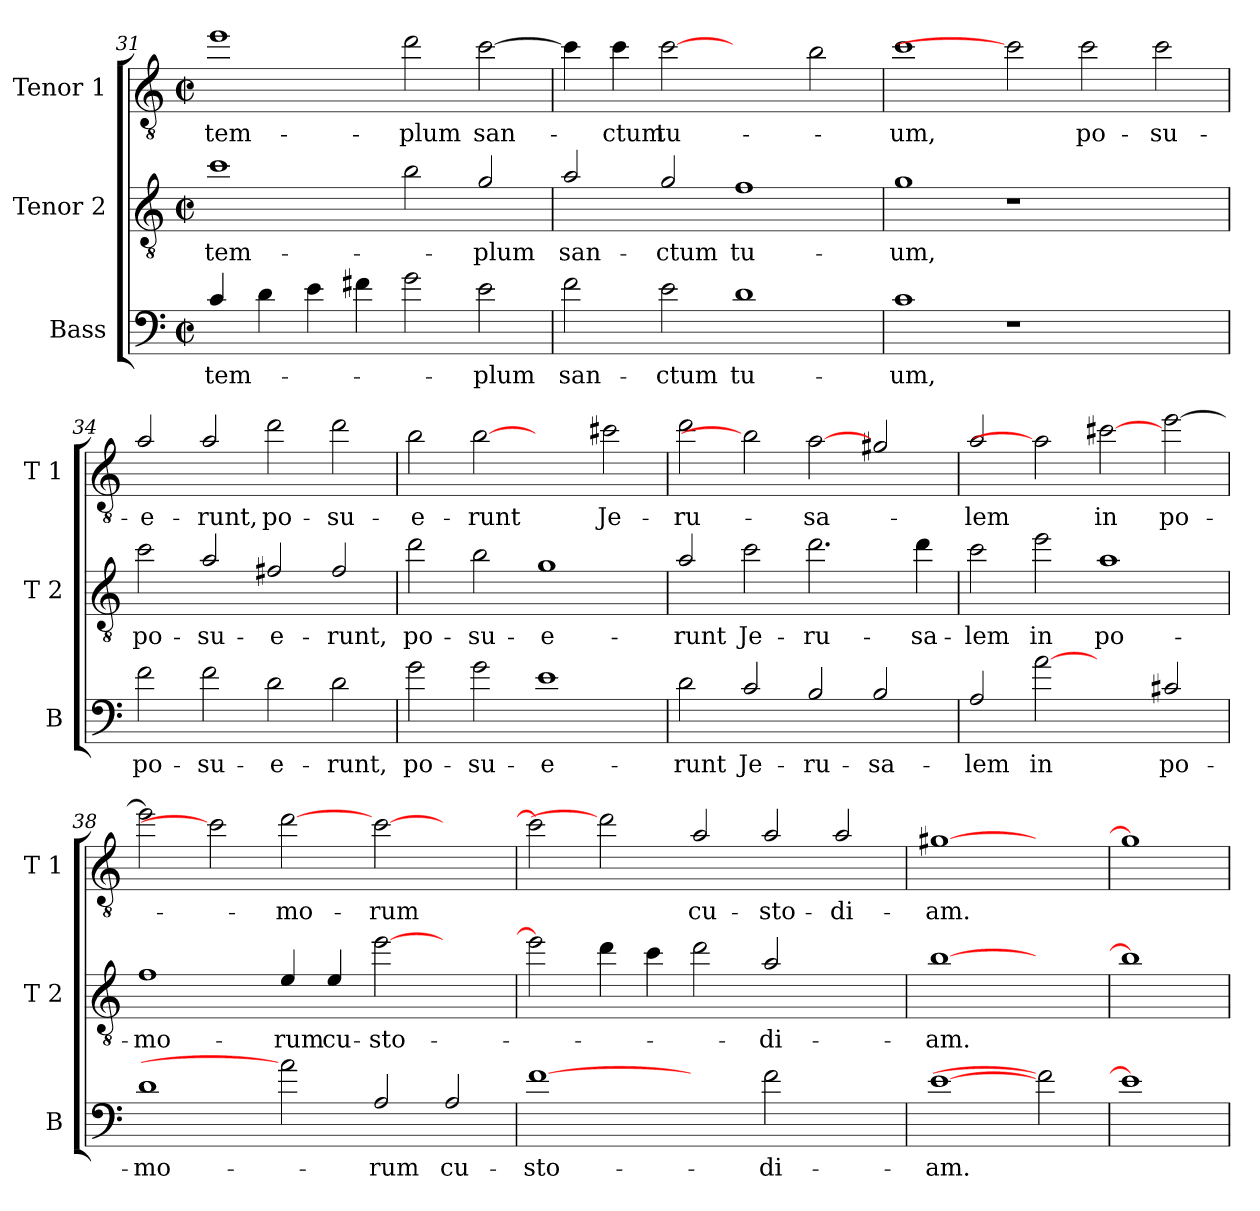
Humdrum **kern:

**kern	**text	**kern	**text	**kern	**text
*part3	*part3	*part2	*part2	*part1	*part1
*staff3	*staff3	*staff2	*staff2	*staff1	*staff1
*I"Bass	*	*I"Tenor 2	*	*I"Tenor 1	*
*I'B	*	*I'T 2	*	*I'T 1	*
*clefF4	*	*clefGv2	*	*clefGv2	*
*ITrd7c12	*	*ITrd7c12	*	*ITrd7c12	*
*k[]	*	*k[]	*	*k[]	*
*C:	*	*C:	*	*C:	*
*M2/2	*	*M2/2	*	*M2/2	*
*met(c|)	*	*met(c|)	*	*met(c|)	*
=31	=31	=31	=31	=31	=31
!	!LO:LY:b	!	!LO:LY:b	!	!LO:LY:b
4C/	tem-	1c	tem-	1e	tem-
4D\	.	.	.	.	.
4E\	.	.	.	.	.
4F#X\	.	.	.	.	.
!	!	!	!	!	!LO:LY:b
2G\	.	2B\	.	2d\	-plum
!	!LO:LY:b	!	!LO:LY:b	!	!LO:LY:b
2E\	-plum	2G/	-plum	[2c\	san-
=32	=32	=32	=32	=32	=32
!	!LO:LY:b	!	!LO:LY:b	!	!
2F\	san-	2A/	san-	4c\]	.
!	!	!	!	!	!LO:LY:b
.	.	.	.	4c\	-ctum
!	!LO:LY:b	!	!LO:LY:b	!	!LO:LY:b
2E\	-ctum	2G/	-ctum	[2c	tu-
!	!LO:LY:b	!	!LO:LY:b	!	!
1D	tu-	1F	tu-	2ryy	.
.	.	.	.	2B\	.
=33	=33	=33	=33	=33	=33
!	!LO:LY:b	!	!LO:LY:b	!	!LO:LY:b
1C	-um,	1G	-um,	1c	-um,
1r	.	1r	.	2c]	.
!	!	!	!	!	!LO:LY:b
.	.	.	.	2c\	po-
!	!	!	!	!	!LO:LY:b
2ryy	.	2ryy	.	2c\	-su-
=34	=34	=34	=34	=34	=34
!	!LO:LY:b	!	!LO:LY:b	!	!LO:LY:b
2F\	po-	2c\	po-	2A/	-e-
!	!LO:LY:b	!	!LO:LY:b	!	!LO:LY:b
2F\	-su-	2A/	-su-	2A/	-runt,
!	!LO:LY:b	!	!LO:LY:b	!	!LO:LY:b
2D\	-e-	2F#X/	-e-	2d\	po-
!	!LO:LY:b	!	!LO:LY:b	!	!LO:LY:b
2D\	-runt,	2F#/	-runt,	2d\	-su-
!!LO:LB:g=z
=35	=35	=35	=35	=35	=35
!	!LO:LY:b	!	!LO:LY:b	!	!LO:LY:b
2G\	po-	2d\	po-	2B\	-e-
!	!LO:LY:b	!	!LO:LY:b	!	!LO:LY:b
2G\	-su-	2B\	-su-	[2B	-runt
!	!LO:LY:b	!	!LO:LY:b	!	!
1E	-e-	1G	-e-	2ryy	.
!	!	!	!	!	!LO:LY:b
.	.	.	.	2c#X\	Je-
=36	=36	=36	=36	=36	=36
!	!LO:LY:b	!	!LO:LY:b	!	!LO:LY:b
2D\	-runt	2A/	-runt	2d\	-ru-
!	!LO:LY:b	!	!LO:LY:b	!	!
2C/	Je-	2c\	Je-	2B]	.
!	!LO:LY:b	!	!LO:LY:b	!	!LO:LY:b
2BB/	-ru-	2.d\	-ru-	[2A	-sa-
!	!LO:LY:b	!	!	!	!
2BB/	-sa-	.	.	2G#X/	.
!	!	!	!LO:LY:b	!	!
.	.	4d\	-sa-	.	.
=37	=37	=37	=37	=37	=37
!	!LO:LY:b	!	!LO:LY:b	!	!LO:LY:b
2AA/	-lem	2c\	-lem	2A/	-lem
!	!LO:LY:b	!	!LO:LY:b	!	!
[2A	in	2e\	in	2A]	.
!	!	!	!LO:LY:b	!	!LO:LY:b
2ryy	.	1A	po-	[2c#X	in
!	!LO:LY:b	!	!	!	!LO:LY:b
2C#X/	po-	.	.	[2e\	po-
=38	=38	=38	=38	=38	=38
!	!LO:LY:b	!	!LO:LY:b	!	!
1D	-mo-	1F	-mo-	2e\]	.
.	.	.	.	2c#]	.
!	!	!	!LO:LY:b	!	!LO:LY:b
2A]	.	4E/	-rum	[2d	-mo-
!	!	!	!LO:LY:b	!	!
.	.	4E/	cu-	.	.
!	!LO:LY:b	!	!LO:LY:b	!	!LO:LY:b
2AA/	-rum	[2e\	-sto-	[2c\	-rum
!	!LO:LY:b	!	!	!	!
2AA/	cu-	2ryy	.	2ryy	.
=39	=39	=39	=39	=39	=39
!	!LO:LY:b	!	!	!	!
[1F	-sto-	2e\]	.	2c\]	.
.	.	4d\	.	2d]	.
.	.	4c\	.	.	.
!	!	!	!	!	!LO:LY:b
2ryy	.	2d\	.	2A/	cu-
!	!LO:LY:b	!	!LO:LY:b	!	!LO:LY:b
2F\	-di-	2A/	-di-	2A/	-sto-
!	!	!	!	!	!LO:LY:b
2ryy	.	2ryy	.	2A/	-di-
=40	=40	=40	=40	=40	=40
!	!LO:LY:b	!	!LO:LY:b	!	!LO:LY:b
[1E	-am.	[1B	-am.	[1G#X	-am.
2F]	.	2ryy	.	2ryy	.
=41	=41	=41	=41	=41	=41
1E]	.	1B]	.	1G#]	.
=	=	=	=	=	=
*-	*-	*-	*-	*-	*-
